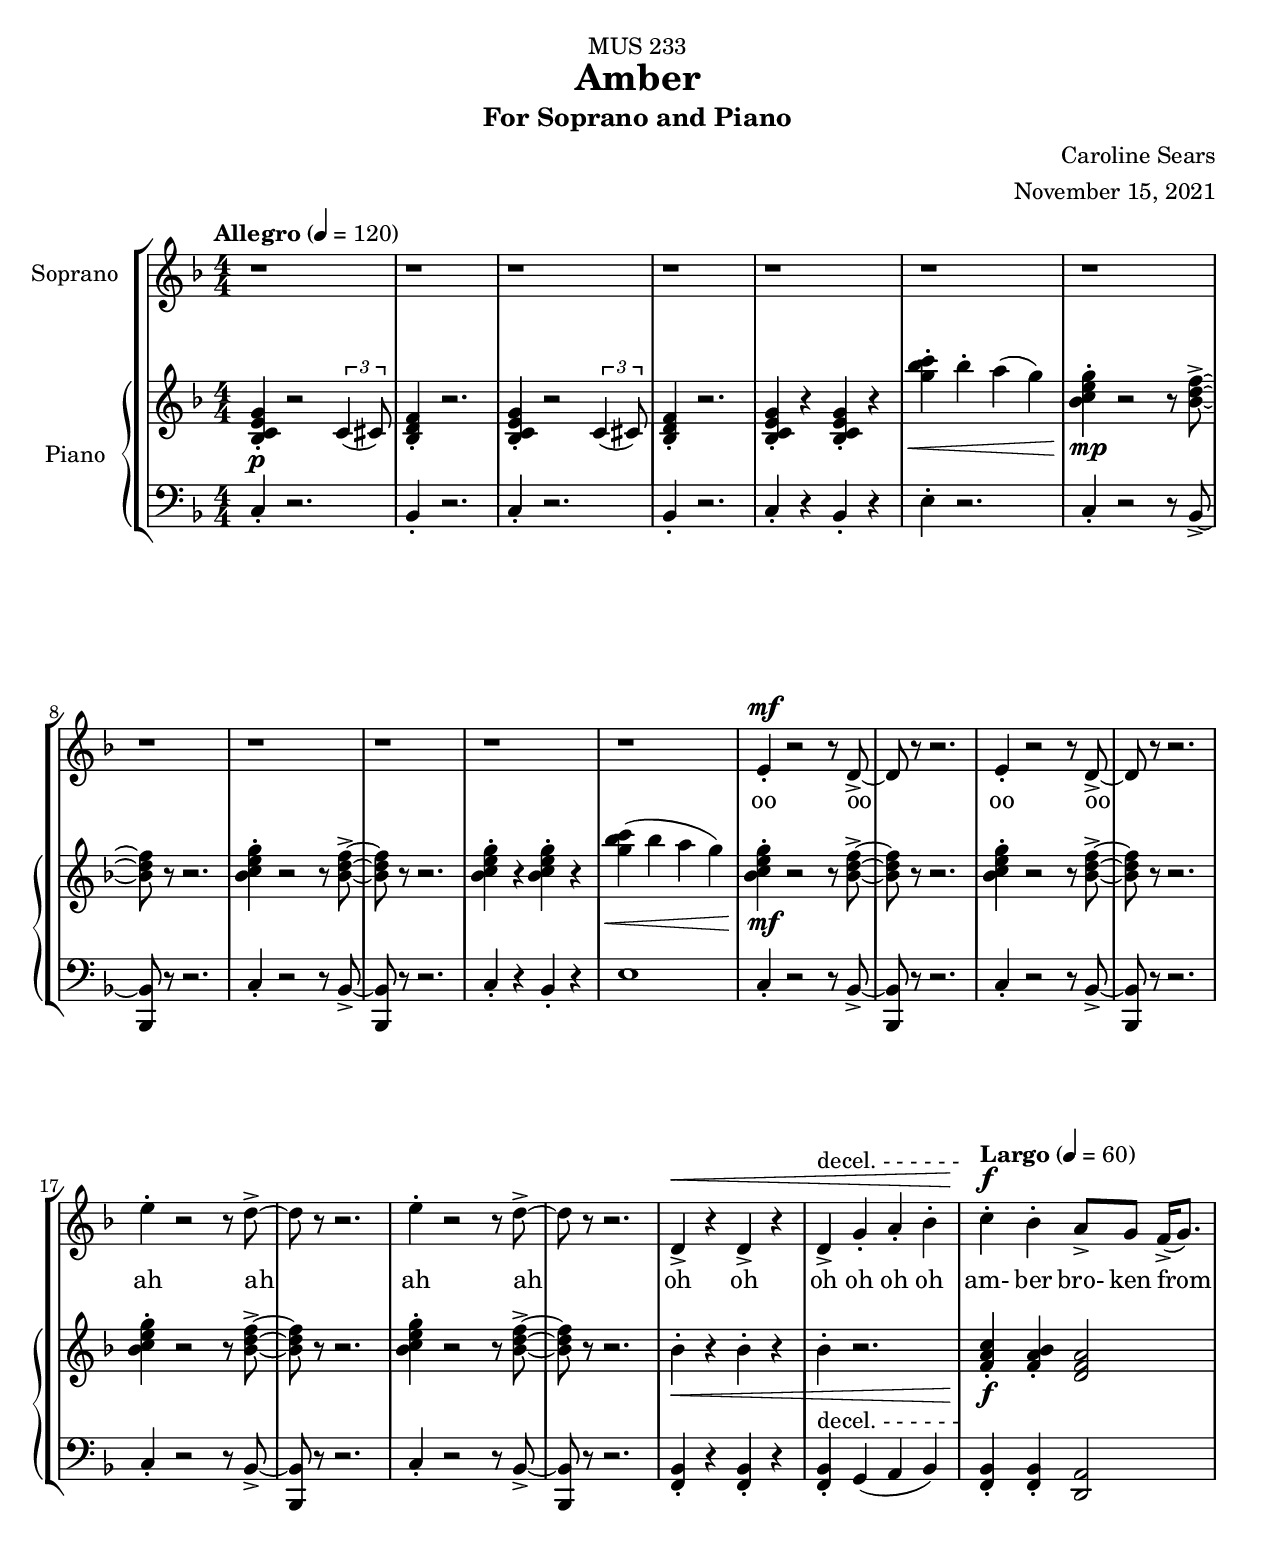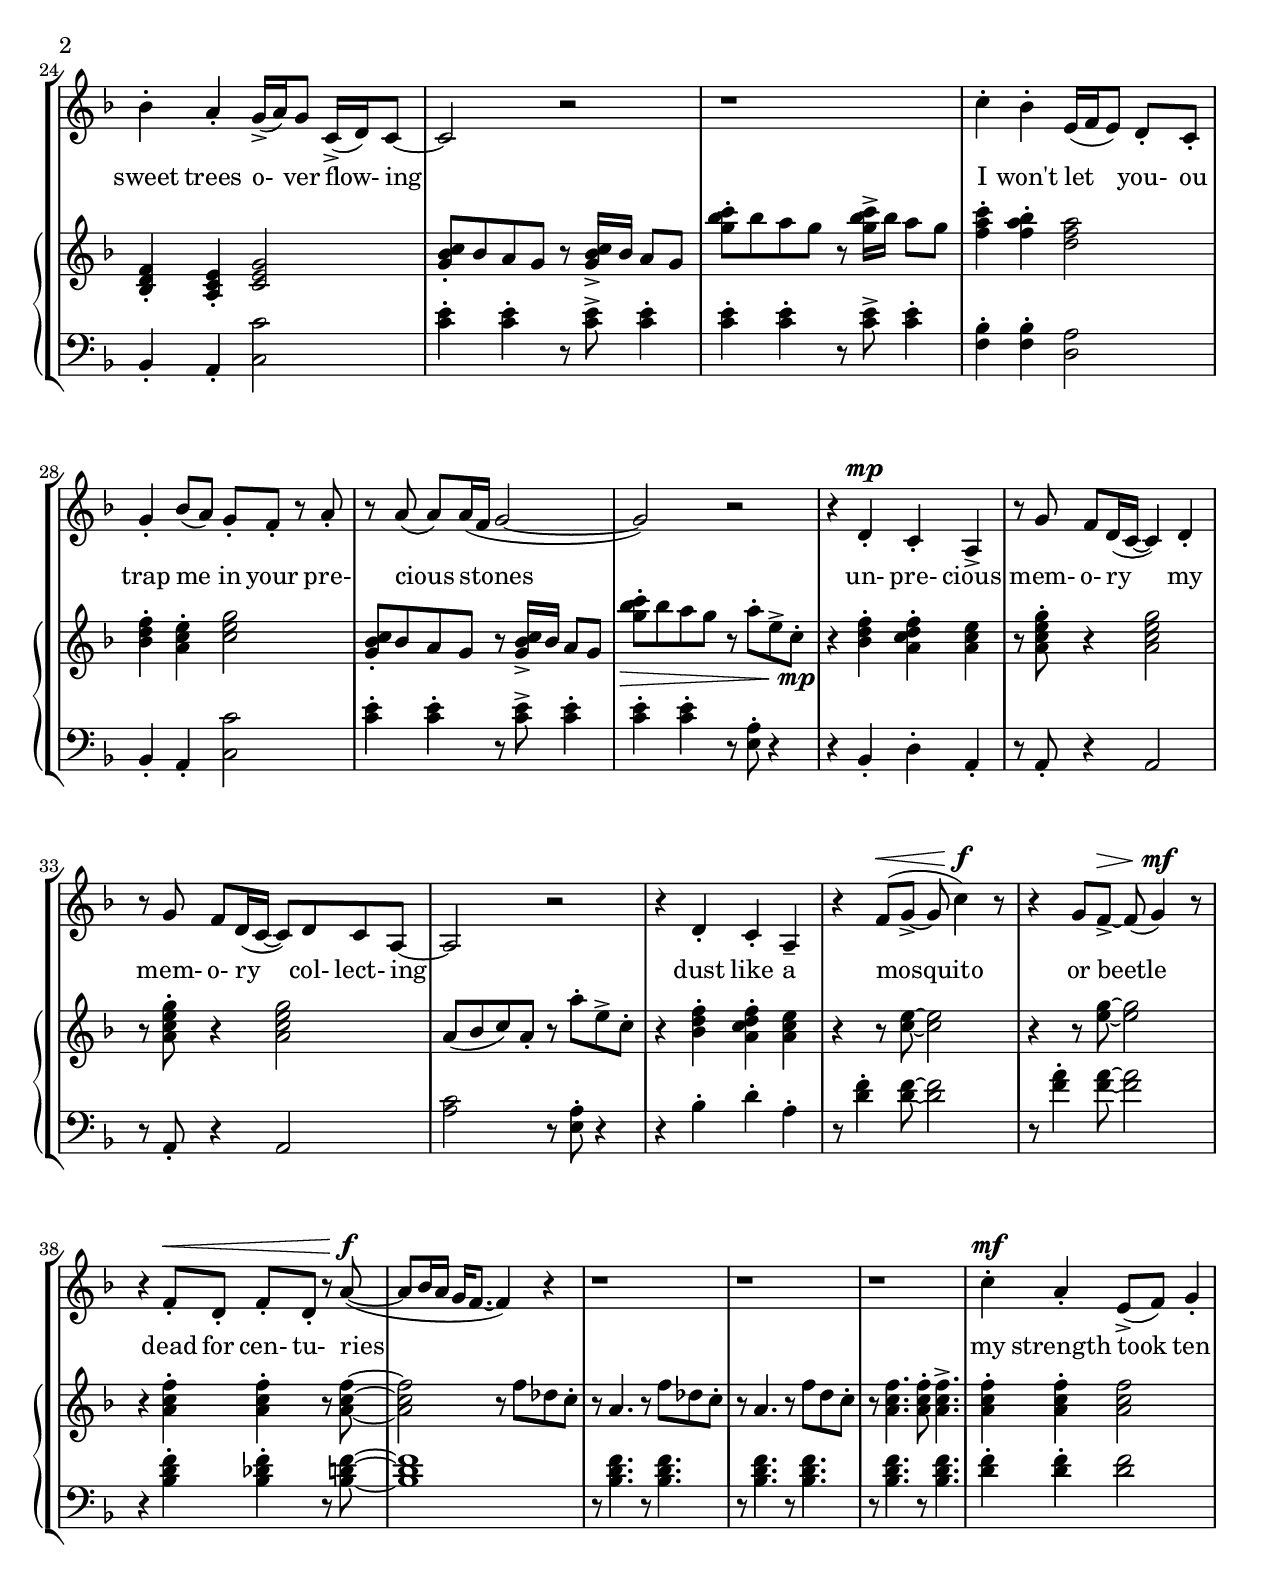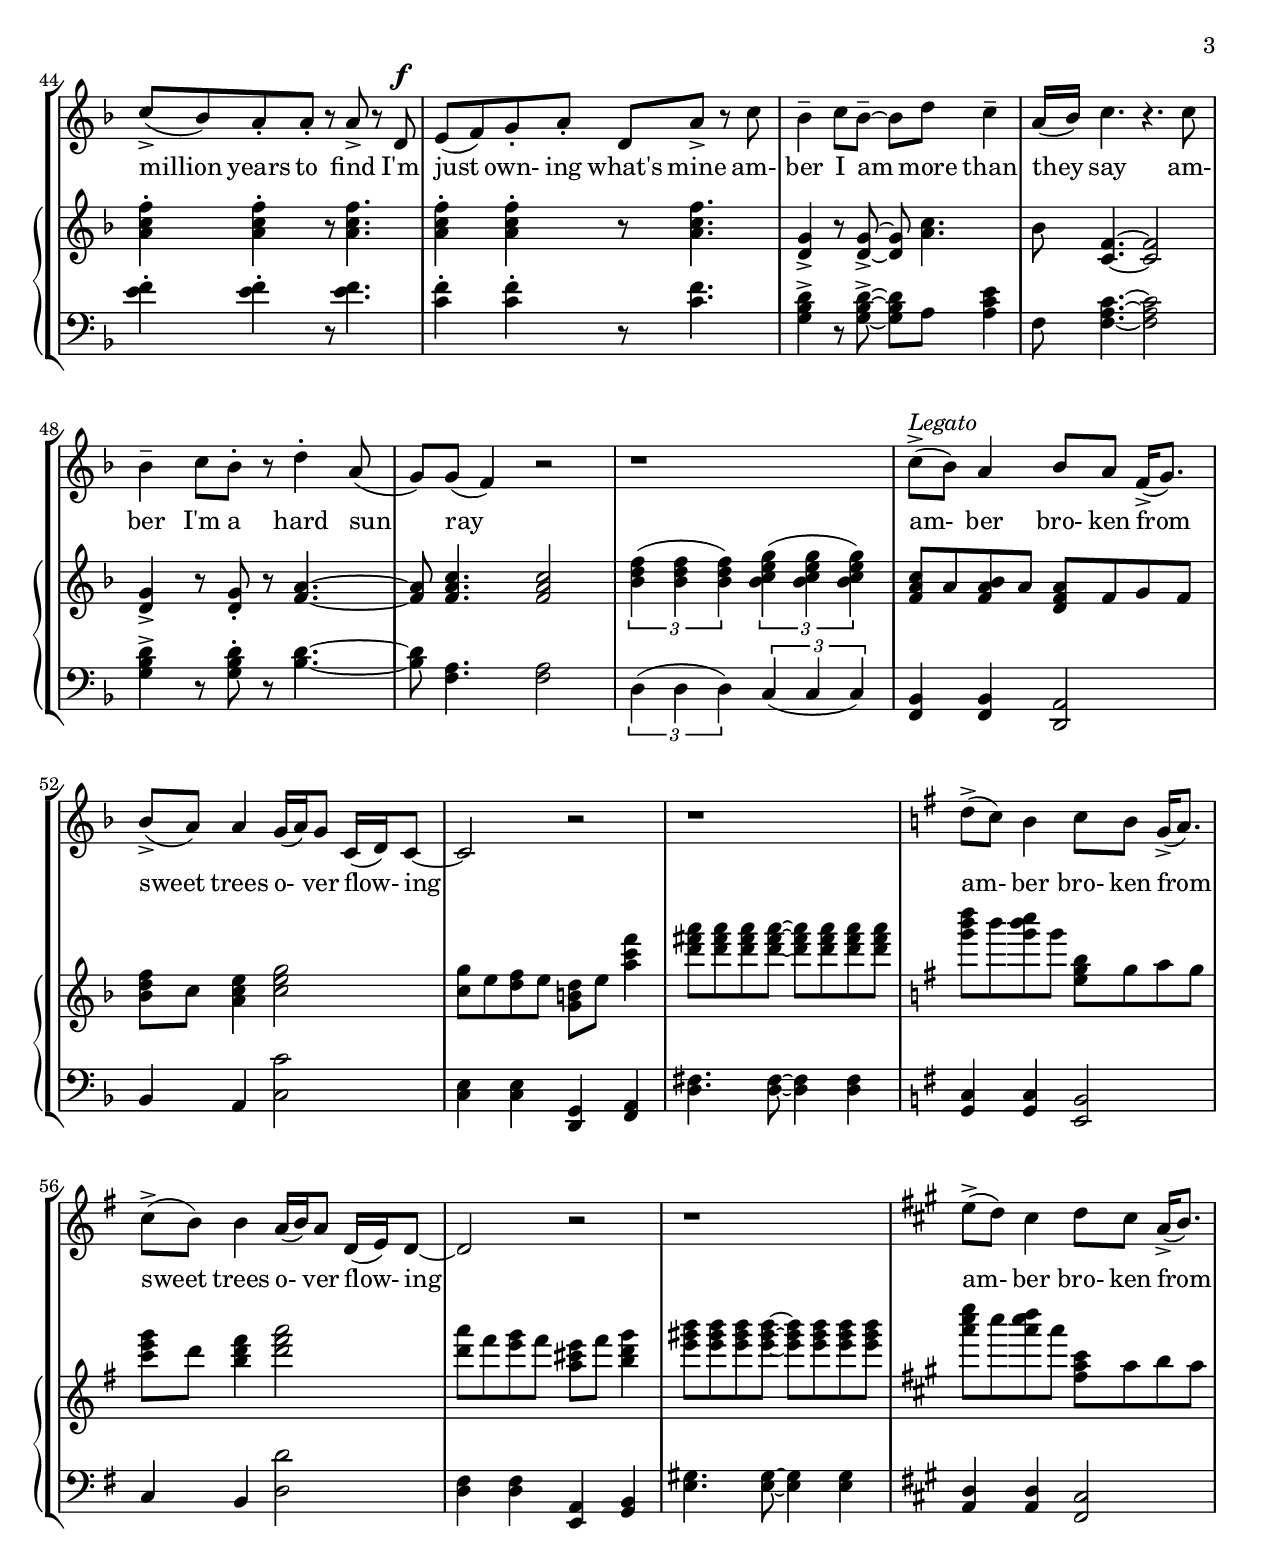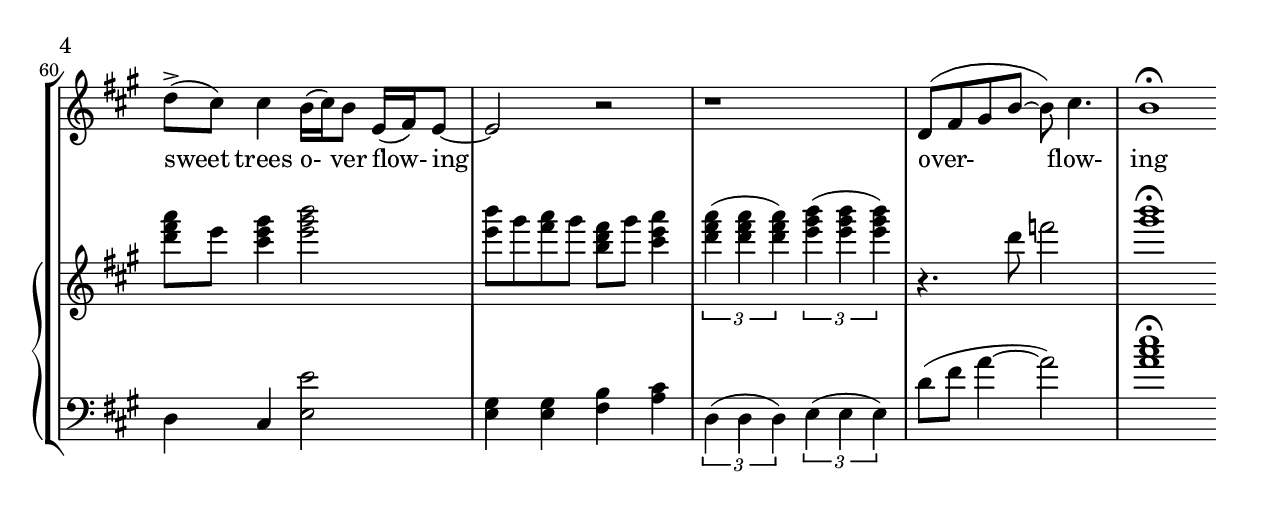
%%%%%%%%%%%%%%%%%%%% Header + Paper Dimensions %%%%%%%%%%%%%%%%%%%%
\header {
  title = "Amber"
    subtitle = "For Soprano and Piano"
    dedication = "MUS 233"
    composer = "Caroline Sears"
    arranger = "November 15, 2021"
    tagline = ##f

}
\paper {
  #(set-paper-size "ansi a")
  #(define top-margin (* 0.75 in))
}

%%%%%%%%%%%%%%%%%%%% Musical/Lyrical Content %%%%%%%%%%%%%%%%%%%%%%%%%%

%%%%% VOICE PART %%%%%%%%%%%
theNotes = \relative c'' {
    \set Staff.midiInstrument = "flute"
    \key f \major % C mixolydian
    \numericTimeSignature \time 4/4
    \tempo "Allegro" 4 = 120
    \dynamicUp

    %%Intro %%
    r1 | r1 |r1 | r1 | r1 | r1 | r1 | r1 | r1 | r1 | r1 | r1 |
    e,4\staccato\mf r2 r8 d8\accent~ |d8 r8 r2. |e4\staccato r2 r8 d8\accent~ |d8 r8 r2. 
    e'4\staccato r2 r8 d8\accent~ |d8 r8 r2. |e4\staccato r2 r8 d8\accent~ |d8 r8 r2. 
    d,4\accent\< r4 d4\accent r4| d4\accent^\markup{"decel. - - - - - -"}  g4\staccato a4\staccato bes\staccato |


    %% Verse 1 %%

    %bar 23%
    \tempo "Largo" 4 = 60
    c4\staccato\!\f bes4\staccato  a8\accent g8 f16\accent (g8.) | bes4\staccato  a\staccato g16\accent (a16) g8 c,16\accent (d16) c8~ |
    c2 r2 | r1 |
    %bar 27%
     c'4\staccato bes4\staccato  e,16 (f16 e8)  d8\staccato c8\staccato | g'4\staccato bes8 (a) g8\staccato f8\staccato r8 a8\staccato |
    r8 a8 (a) a16 (f16 g2~ | g2) r2 |
    %bar 31%
    r4 d4\mp\staccato c4\staccato a\accent |r8 g'8 f d16 (c16~c4) d4\staccato | r8 g8 f d16 (c16~c8) d8 c8 a~ |a2 r2 |
    %bar 35%
    r4 d4\staccato c4\staccato a4\tenuto | r4 f'8\< (g8\accent~g8 c4\!\f) r8 | r4 g8 f8\>\accent~f8 (g4\!\mf) r8 | r4 f8\staccato\< d\staccato f\staccato d\staccato r8 a'8\!\f(~a8 bes16  a16 
    g f8.~f4)  r4|
    %bar40
     r1 |r1| r1 |
     %bar 43
    c'4\staccato\mf a\staccato e8\accent (f8) g4\staccato | c8\accent (bes) a8\staccato a8\staccato r8 a\accent r8 d,8\f |
    e8 (f) g8\staccato a8\staccato  d,8 a'8\accent r8 c8| bes4\tenuto c8 bes8\tenuto~bes8 d8 c4\tenuto| a16 (bes) c4. r4. c8|
    %bar 48
    bes4\tenuto c8 bes8\staccato r8 d4\staccato a8 (g8) g8 (f4) r2 | r1 |
    %bar 50
    c'8\accent^\markup{\italic{"Legato"}} (bes8)  a4 bes8 a8 f16\accent (g8.) | bes8\accent (a8) a4 g16 (a16) g8 c,16 (d16) c8~ |
    c2 r2 | r1 |
    %bar 54
    \key g \major
    d'8\accent (c8)  b4 c8 b8 g16\accent (a8.) | c8\accent (b8) b4 a16 (b16) a8 d,16 (e16) d8~ |
    d2 r2 | r1 |
    \key a \major
    %bar 58
    e'8\accent (d8)  cis4 d8 cis8 a16\accent (b8.) | d8\accent (cis8) cis4 b16 (cis16) b8 e,16 (fis16) e8~ |
    e2 r2 | r1 |
    %bar 62
    d8 (fis gis b~b8) cis4.|b1\fermata \bar ".|"


    
  }

theWords =  \lyricmode {
      %% Intro %%%
      oo oo oo oo
      ah ah ah ah
      oh oh oh oh oh oh
      %% Verse 1%%%
      am- ber bro- ken from
      sweet trees o- ver flow- ing
      I won't let you- _ou  trap me
      in your pre- cious stones_
      un- pre- cious mem- o- ry my
      mem- o- ry col- lect- ing
      dust like a mosquito or beetle
      dead for cen- tu- ries
      my strength took ten million
      years to find
      I'm just own- ing what's mine
      am- ber I am more than they say
      am- ber I'm a hard sun ray 

      am- ber bro- ken from
      sweet trees o- ver flow- ing

      am- ber bro- ken from
      sweet trees o- ver flow- ing

      am- ber bro- ken from
      sweet trees o- ver flow- ing

      over- flow- ing



  }

%%%%%% PIANO PART %%%%%%%%%%
righthand =\relative c' {
    \key f \major
    \numericTimeSignature \time 4/4

    %%%%%%%% INTRO %%%%%%%%
    \tempo "Allegro" 4 = 120
    <bes c e g>4\staccato\p r2 \tuplet 3/2 {c4 (cis8)} | <bes d f>4\staccato r2.|
    <bes c e g>4\staccato r2 \tuplet 3/2 {c4 (cis8)} | <bes d f>4\staccato r2.|
    <bes c e g>4\staccato r4 <bes c e g>4\staccato r4|
    <g'' bes c>4\staccato\< bes\staccato a (g) |
    <bes, c e g>4\staccato\!\mp r2 r8 <bes d f>8\accent~|<bes d f>8 r8 r2. |
    <bes c e g>4\staccato r2 r8 <bes d f>8\accent~|<bes d f>8 r8 r2. |
    <bes c e g>4\staccato r4 <bes c e g>4\staccato r4|
    <g' bes c>4\< (bes a g) |
    <bes, c e g>4\!\mf\staccato r2 r8 <bes d f>8\accent~|<bes d f>8 r8 r2. |
    <bes c e g>4\staccato r2 r8 <bes d f>8\accent~|<bes d f>8 r8 r2. |
    <bes c e g>4\staccato r2 r8 <bes d f>8\accent~|<bes d f>8 r8 r2. |
    <bes c e g>4\staccato r2 r8 <bes d f>8\accent~|<bes d f>8 r8 r2. |
    bes4\staccato\< r4 bes4\staccato r4 | bes4\staccato r2. | 
    

    
    %%%% VERSE 1 %%%%%%%%
    \tempo "Largo" 4 = 60

    %bar 23%
    <f a c>4\staccato\!\f <f a bes>\staccato <d f a>2 | <bes d f>4\staccato <a c e>4\staccato  <c e g>2 |
    <g' bes c>8\staccato  bes  a g r8 <g bes c>16\accent bes16 a8 g |<g' bes c>8\staccato  bes  a g r8 <g bes c>16\accent bes16 a8 g |
    %bar 27%
    <f a c>4\staccato <f a bes>\staccato <d f a>2 | <bes d f>4\staccato <a c e>4\staccato  <c e g>2 |
    <g bes c>8\staccato  bes  a g r8 <g bes c>16\accent bes16 a8 g | <g' bes c>8\>\staccato  bes  a g r8 a\staccato e\accent c\!\mp\staccato |
    %bar 31%
    r4 <bes d f>4\staccato <a c d f>4\staccato <a c e> | r8 <a c e g>\staccato r4 <a c e g>2 |  r8 <a c e g>\staccato r4 <a c e g>2 | 
    %bar 34%
    a8 (bes c) a\staccato r8 a'\staccato e\accent c\staccato |r4 <bes d f>4\staccato <a c d f>4\staccato <a c e> |
    r4 r8 <c e>8~<c e>2 | r4 r8 <e g>8~<e g>2 | r4 <a, c f>4\staccato <a c f>4\staccato r8 <a c f>8~| <a c f>2 r8 f'8 des c\staccato|
    %bar 40
    r8 a4. r8 f'8 des c\staccato | r8 a4. r8 f'8 d c\staccato | r8 <a c f>4. <a c f>8\staccato <a c f>4.\accent  |
    <a c f>4\staccato <a c f>4\staccato <a c f>2 |<a c f>4\staccato <a c f>4\staccato r8<a c f>4.| 
    %bar45
    <a c f>4\staccato <a c f>4\staccato r8<a c f>4.| <g d>4\accent r8 <g d>\accent~<g d>8 <a c>4. |
    bes8 <f c>4.~<f c>2 |<g d>4\accent r8 <g d>\staccato r8 <f a>4.~| <f a>8 <f a c>4. <f a c>2 |
    %bar 50
    \tuplet 3/2 {<bes d f>4 (<bes d f>4 <bes d f>4)} \tuplet 3/2 { <bes c e g>4 (<bes c e g>4 <bes c e g>4)} |
    %bar 51
    <f a c>8 a8 <f a bes>8 a8 <d, f a>8 f8 g8 f | <bes d f>8 c8 <a c e>4 <c e g>2 |
    <c g'>8 e8 <d f>8 e8 <g, b d > e'8 <a c f>4 | <d fis a>8 <d fis a>8 <d fis a>8 <d fis a>8~<d fis a>8 <d fis a>8 <d fis a>8 <d fis a>8 |
    %bar 55
    \key g \major
    <g b d>8 b8 <g b c>8 g8 <e, g b>8 g8 a8 g | <c e g>8 d8 <b d fis>4 <d fis a>2 |
    <d a'>8 fis8 <e g>8 fis8 <a, cis e > fis'8 <b, d g>4 | <e gis b>8 <e gis b>8 <e gis b>8 <e gis b>8~<e gis b>8<e gis b>8 <e gis b>8 <e gis b>8|

    \key a \major 
    <a cis e>8 cis8 <a cis d>8 a8 <fis, a cis>8 a8 b8 a | <d fis a>8 e8 <cis e gis>4 <e gis b>2 |
    <e b'>8 gis8 <fis a>8 gis8 <b, d fis > gis'8 <cis, e a>4 |\tuplet 3/2 {<d fis a>4 (<d fis a>4 <d fis a>4)} \tuplet 3/2 { <e gis b>4 (<e gis b>4 <e gis b>4)} |
    r4. d8 f2 | <gis b>1\fermata \bar ".|"
    



  }

lefthand = \relative c {
    \key f \major
    \numericTimeSignature \time 4/4
    \clef "bass"

    %%%%%%%% INTRO %%%%%%%%
    \tempo "Allegro" 4 = 120
    c4\staccato r2.|bes4\staccato r2. |
    c4\staccato r2.|bes4\staccato r2. |
    c4\staccato r4 bes4\staccato r4|
    e4\staccato r2.|
    c4\staccato r2 r8 bes8~\accent|<bes bes,>8 r8 r2. |
    c4\staccato r2 r8 bes8~\accent|<bes bes,>8 r8 r2. |
    c4\staccato r4 bes4\staccato r4|
    e1|
    c4\staccato r2 r8 bes8~\accent|<bes bes,>8 r8 r2. |
    c4\staccato r2 r8 bes8~\accent|<bes bes,>8 r8 r2. |
    c4\staccato r2 r8 bes8~\accent|<bes bes,>8 r8 r2. |
    c4\staccato r2 r8 bes8~\accent|<bes bes,>8 r8 r2. |
    <bes f>4\staccato r4 <bes f>4\staccato r4 |
    <bes f>4\staccato^\markup{"decel. - - - - - -"} g4 (a bes) |

    %%%%% VERSE 1 %%%%%%%%%%
    \tempo "Largo" 4 = 60

    %bar 23%
    <f bes>4\staccato <f bes>4\staccato <d a'>2 | bes'4\staccato a4\staccato <c c'>2| 
    <c' e>4\staccato <c e>\staccato r8 <c e>\accent <c e>4\staccato  |
    <c e>4\staccato <c e>\staccato r8 <c e>\accent <c e>4\staccato |
     %bar 27%
     <f, bes>4\staccato <f bes>4\staccato <d a'>2 | bes4\staccato a4\staccato <c c'>2|
     <c' e>4\staccato <c e>\staccato r8 <c e>\accent <c e>4\staccato  |
     <c e>4\staccato <c e>\staccato r8 <a e>8\staccato r4 |
     %bar 31%
      r4 bes,4\staccato d\staccato a\staccato | r8 a8\staccato r4 a2 |r8 a8\staccato r4 a2 |
      %bar 34%
      <a' c>\2 r8 <a e>8\staccato r4 | r4 bes4\staccato d\staccato a\staccato |
      r8 <d f>4\staccato <d f>8~ <d f>2 | r8 <f a>4\staccato <f a>8~<f a>2 |
      %bar 38
      r4 <bes, d f>4\staccato <bes des f>4\staccato r8 <bes d f>8~|
      <bes d f>1 | r8 <bes d f>4. r8 <bes d f>4. |  r8 <bes d f>4. r8 <bes d f>4. |r8 <bes d f>4. r8 <bes d f>4. |
      %bar 43
      <d f>4\staccato <d f>\staccato <d f>2 | <e f>4\staccato <e f>\staccato r8 <e f>4.|
      <c f>4\staccato <c f>4\staccato r8 <c f>4. |
      %bar 46
      <g bes d>4\accent r8 <g bes d>8\accent~<g bes d>8 a8 <a c e>4 | f8 <f a c>4.~<f a c>2 | <g bes d>4\accent r8 <g bes d>8\staccato r8 <bes d >4.~|
      <bes d >8 <f a>4. <f a>2 |
      %bar 50
      \tuplet 3/2 {d4 (d d)} \tuplet 3/2 {c4 (c4 c)} |
      %bar 51
      <f, bes>4  < f bes>4 <d a' >2 | bes'4 a4 <c c'>2 |
      <c e>4 <c e>4 <g d>4 <a f>4| <d fis>4. <d fis>8~<d fis>4 <d fis> |
      %bar 55
      \key g \major
      <g, c>4  < g c>4 <e b' >2 | c'4 b4 <d d'>2 |
      <d fis>4 <d fis>4 <a e>4 <b g>4| <e gis>4. <e gis>8~<e gis>4 <e gis> |
      %bar 59
      \key a \major
      <a, d>4  < a d>4 <fis cis' >2 | d'4 cis4 <e e'>2 |
      <e gis>4 <e gis>4 <fis b>4 <a cis>4|\tuplet 3/2 {d,4 (d d)} \tuplet 3/2 {e4 (e4 e)}  |
      d'8 ( fis a4~a2 ) | <a cis e>1\fermata \bar ".|"
    
  }

%%%%%%%%%%%%%%%%%%%%%%% Score Setup %%%%%%%%%%%%%%%%%%%%%%%%%%%%%%%%%%%
\score {
\new StaffGroup <<
  \new Staff \with {instrumentName = "Soprano" 
    %shortInstrumentName = #"Sop. "
    }
  \new Voice = vocals \theNotes
  \new Lyrics \lyricsto vocals \theWords
  

  \new PianoStaff \with { instrumentName = "Piano" 
    %shortInstrumentName = #"Pno. "
    }
  <<
    \new Staff = "upper" \righthand
    \new Staff = "lower" \lefthand
  >>
>>

  \layout {}
  \midi {}
}